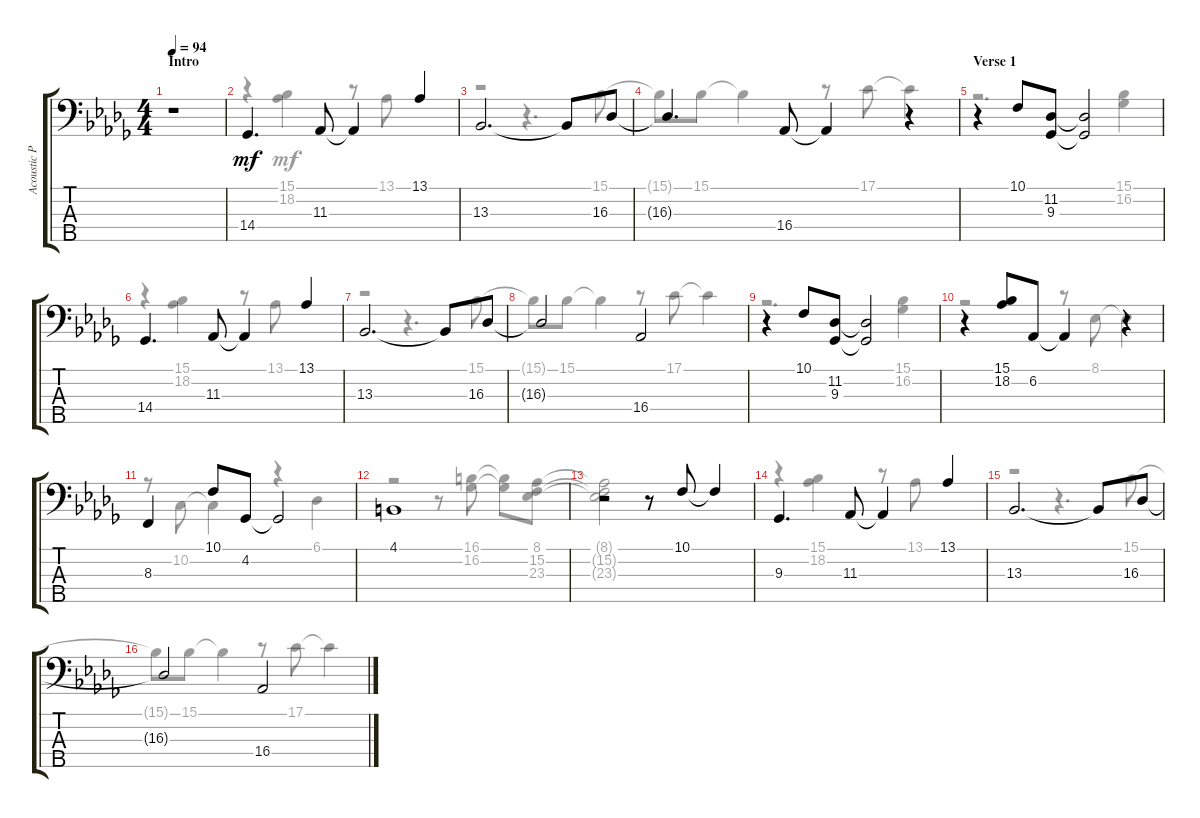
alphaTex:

\track ("Acoustic Piano (Staff 2)" "Acoustic P") {instrument acousticgrandpiano}
\staff {score tabs}
\tuning (G2 D2 A1 E1 B0) {hide}
\voice
\ts (4 4)
\section ("" "Intro")
\tempo 94
\clef f4
\ks bbminor
r.1{dy mf instrument acousticgrandpiano} |
14.4.4{d} 11.3.8 11.3{t}.4 13.1.4 |
13.3.2{d} 13.3{t}.8 16.3.8 |
16.3{t}.4{d} 16.4.8 16.4{t}.4 r.4 |
\section ("" "Verse 1")
r.4 10.1.8 (11.2 9.3).8 (11.2{t} 9.3{t}).2 |
14.4.4{d} 11.3.8 11.3{t}.4 13.1.4 |
13.3.2{d} 13.3{t}.8 16.3.8 |
16.3{t}.2 16.4.2 |
r.4 10.1.8 (11.2 9.3).8 (11.2{t} 9.3{t}).2 |
r.4 (15.1 18.2).8 6.2.8 6.2{t}.4 r.4 |
8.3.4 10.1.8 4.2.8 4.2{t}.2 |
4.1.1 |
r.2 r.8 10.1.8 10.1{t}.4 |
9.3.4{d} 11.3.8 11.3{t}.4 13.1.4 |
13.3.2{d} 13.3{t}.8 16.3.8 |
16.3{t}.2 16.4.2
\voice
\clef f4
\ottava regular
\simile none
\ks bbminor
|
r.4 (15.1 18.2).4 r.8 13.1.8 |
r.2 r.4{d} 15.1.8 |
15.1{t}.8 15.1.8 15.1{t}.4 r.8 17.1.8 17.1{t}.4 |
r.2{d} (15.1 16.2).4 |
r.4 (15.1 18.2).4 r.8 13.1.8 |
r.2 r.4{d} 15.1.8 |
15.1{t}.8 15.1.8 15.1{t}.4 r.8 17.1.8 17.1{t}.4 |
r.2{d} (15.1 16.2).4 |
r.2 r.8 8.1.8 8.1{t}.4 |
r.8 10.2.8 10.2{t}.4 r.4 6.1.4 |
r.2 r.8 (16.1 16.2).8 (16.1{t} 16.2{t}).8 (8.1 15.2 23.3).8 |
(8.1{t} 15.2{t} 23.3{t}).2 |
r.4 (15.1 18.2).4 r.8 13.1.8 |
r.2 r.4{d} 15.1.8 |
15.1{t}.8 15.1.8 15.1{t}.4 r.8 17.1.8 17.1{t}.4
